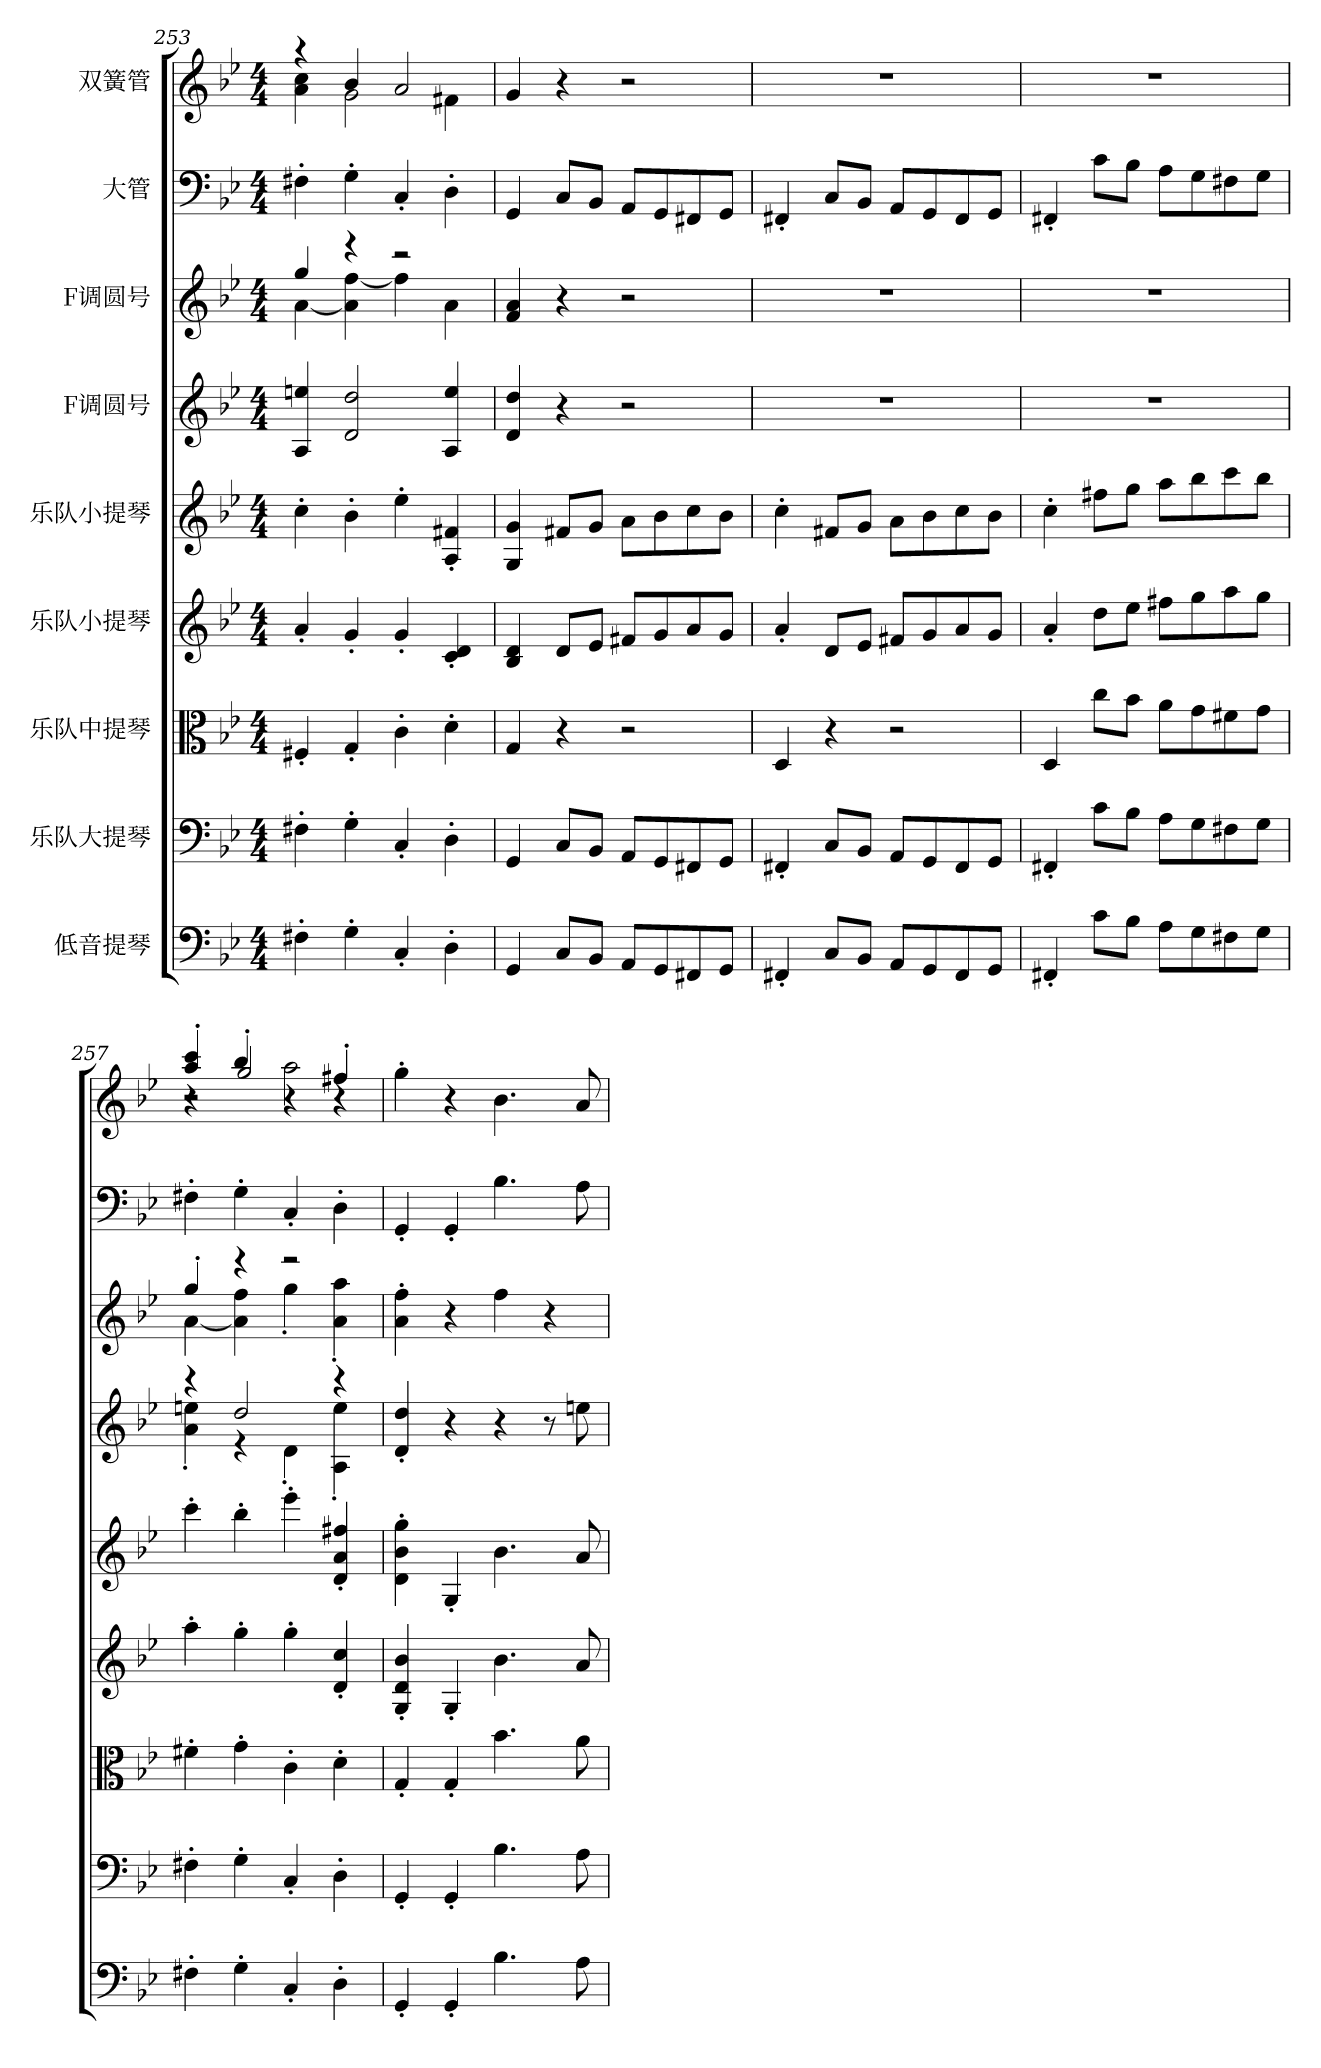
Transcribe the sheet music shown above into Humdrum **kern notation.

**kern	**kern	**kern	**kern	**kern	**kern	**kern	**kern	**kern
*part9	*part8	*part7	*part6	*part5	*part4	*part3	*part2	*part1
*staff9	*staff8	*staff7	*staff6	*staff5	*staff4	*staff3	*staff2	*staff1
*I"低音提琴	*I"乐队大提琴	*I"乐队中提琴	*I"乐队小提琴	*I"乐队小提琴	*I"F调圆号	*I"F调圆号	*I"大管	*I"双簧管
*clefF4	*clefF4	*clefC3	*clefG2	*clefG2	*clefG2	*clefG2	*clefF4	*clefG2
*ITrd7c12	*	*	*	*	*ITrd4c7	*ITrd4c7	*	*
*k[b-e-]	*k[b-e-]	*k[b-e-]	*k[b-e-]	*k[b-e-]	*k[b-e-a-]	*k[b-e-a-]	*k[b-e-]	*k[b-e-]
*M4/4	*M4/4	*M4/4	*M4/4	*M4/4	*M4/4	*M4/4	*M4/4	*M4/4
=253	=253	=253	=253	=253	=253	=253	=253	=253
*	*	*	*	*	*	*^	*	*^
4FF#X'\	4F#X'\	4F#X'/	4a'/	4cc'\	4D/ 4an/	4cc/	[4d\	4F#X'\	4r	4a\ 4cc\
4GG'\	4G'\	4G'/	4g'/	4b-'\	2G/ 2g/	4r	4d\] [4b-\	4G'\	4b-/	2g\
4CC'/	4C'/	4c'\	4g'/	4ee-'\	.	2r	4b-\]	4C'/	2a/	.
4DD'\	4D'\	4d'\	4c/' 4d/'	4A/' 4f#X/'	4D/ 4a/	.	4d\	4D'\	.	4f#X\
*	*	*	*	*	*	*v	*v	*	*v	*v
!!LO:PB:g=z
=254	=254	=254	=254	=254	=254	=254	=254	=254
4GGG/	4GG/	4G/	4B-/ 4d/	4G/ 4g/	4G/ 4g/	4B-/ 4d/	4GG/	4g/
8CC/L	8C/L	4r	8d/L	8f#X/L	4r	4r	8C/L	4r
8BBB-/J	8BB-/J	.	8e-/J	8g/J	.	.	8BB-/J	.
8AAA/L	8AA/L	2r	8f#X/L	8a\L	2r	2r	8AA/L	2r
8GGG/	8GG/	.	8g/	8b-\	.	.	8GG/	.
8FFF#X/	8FF#X/	.	8a/	8cc\	.	.	8FF#X/	.
8GGG/J	8GG/J	.	8g/J	8b-\J	.	.	8GG/J	.
=255	=255	=255	=255	=255	=255	=255	=255	=255
4FFF#X'/	4FF#X'/	4D/	4a'/	4cc'\	1r	1r	4FF#X'/	1r
8CC/L	8C/L	4r	8d/L	8f#X/L	.	.	8C/L	.
8BBB-/J	8BB-/J	.	8e-/J	8g/J	.	.	8BB-/J	.
8AAA/L	8AA/L	2r	8f#X/L	8a\L	.	.	8AA/L	.
8GGG/	8GG/	.	8g/	8b-\	.	.	8GG/	.
8FFF#/	8FF#/	.	8a/	8cc\	.	.	8FF#/	.
8GGG/J	8GG/J	.	8g/J	8b-\J	.	.	8GG/J	.
=256	=256	=256	=256	=256	=256	=256	=256	=256
4FFF#X'/	4FF#X'/	4D/	4a'/	4cc'\	1r	1r	4FF#X'/	1r
8C\L	8c\L	8cc\L	8dd\L	8ff#X\L	.	.	8c\L	.
8BB-\J	8B-\J	8b-\J	8ee-\J	8gg\J	.	.	8B-\J	.
8AA\L	8A\L	8a\L	8ff#X\L	8aa\L	.	.	8A\L	.
8GG\	8G\	8g\	8gg\	8bb-\	.	.	8G\	.
8FF#X\	8F#X\	8f#X\	8aa\	8ccc\	.	.	8F#X\	.
8GG\J	8G\J	8g\J	8gg\J	8bb-\J	.	.	8G\J	.
=257	=257	=257	=257	=257	=257	=257	=257	=257
*	*	*	*	*	*^	*^	*	*^
*	*	*	*	*	*	*	*	*	*	*	*^
4FF#X'\	4F#X'\	4f#X'\	4aa'\	4ccc'\	4r	4d\' 4an\'	4cc'/	[4d\	4F#X'\	4aa/' 4ccc/'	2r	4r
4GG'\	4G'\	4g'\	4gg'\	4bb-'\	2g/	4r	4r	4d\] 4b-\	4G'\	4bb-'/	.	2gg/
4CC'/	4C'/	4c'\	4gg'\	4eee-'\	.	4G'\	2r	4cc'\	4C'/	4r	2aa\	.
4DD'\	4D'\	4d'\	4d/' 4cc/'	4d/' 4a/' 4ff#X/'	4r	4D\' 4a\'	.	4d\' 4dd\'	4D'\	4ff#X'/	.	4r
*	*	*	*	*	*v	*v	*	*	*	*v	*v	*v
*	*	*	*	*	*	*v	*v	*	*
!!LO:PB:g=z
=258	=258	=258	=258	=258	=258	=258	=258	=258
4GGG'/	4GG'/	4G'/	4G/' 4d/' 4b-/'	4d\' 4b-\' 4gg\'	4G/' 4g/'	4d\' 4b-\'	4GG'/	4gg'\
4GGG'/	4GG'/	4G'/	4G'/	4G'/	4r	4r	4GG'/	4r
4.BB-\	4.B-\	4.b-\	4.b-\	4.b-\	4r	4b-\	4.B-\	4.b-\
.	.	.	.	.	8r	4r	.	.
8AA\	8A\	8a\	8a/	8a/	8an\	.	8A\	8a/
=	=	=	=	=	=	=	=	=
*-	*-	*-	*-	*-	*-	*-	*-	*-
